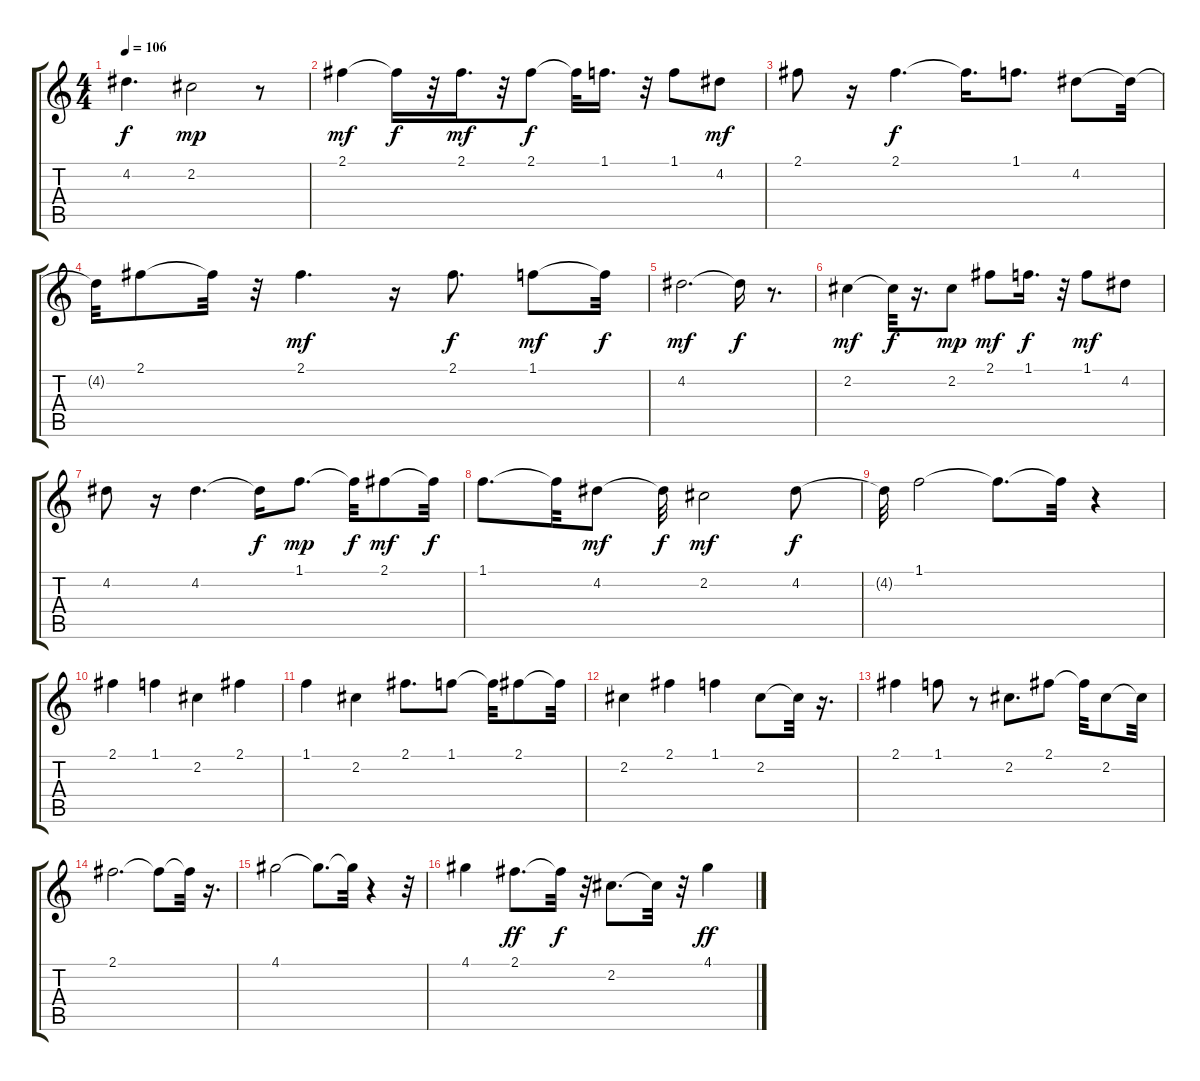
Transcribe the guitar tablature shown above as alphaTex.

\track "" {instrument electricguitarjazz}
\staff {score tabs}
\tuning (E4 B3 G3 D3 A2 E2) {hide}
\ts (4 4)
\tempo 106
\clef g2
\ks c
4.2{t}.4{d dy f} 2.2.2{dy mp} r.8 |
2.1.4{dy mf} 2.1{t}.16{dy f} r.32 2.1.16{d dy mf} r.32 2.1.8{dy f} 2.1{t}.32 1.1.16{d} r.32 1.1.8 4.2.8{dy mf} |
2.1.8 r.16 2.1.4{d dy f} 2.1{t}.16{d} 1.1.8{d} 4.2.8 4.2{t}.32 |
4.2{t}.32 2.1.8 2.1{t}.32 r.32 2.1.4{d dy mf} r.16 2.1.8{d dy f} 1.1.8{dy mf} 1.1{t}.32{dy f} |
4.2.2{d dy mf} 4.2{t}.16{dy f} r.8{d} |
2.2.4{dy mf} 2.2{t}.32{dy f} r.16{d} 2.2.8{dy mp} 2.1.8{dy mf} 1.1.16{d dy f} r.32 1.1.8{dy mf} 4.2.8 |
4.2.8 r.16 4.2.4{d} 4.2{t}.16{dy f} 1.1.8{d dy mp} 1.1{t}.32{dy f} 2.1.8{dy mf} 2.1{t}.32{dy f} |
1.1.8{d} 1.1{t}.32 4.2.8{dy mf} 4.2{t}.32{dy f} 2.2.2{dy mf} 4.2.8{dy f} |
4.2{t}.32 1.1.2 1.1{t}.8{d} 1.1{t}.32 r.4 |
2.1.4 1.1.4 2.2.4 2.1.4 |
1.1.4 2.2.4 2.1.8{d} 1.1.8 1.1{t}.32 2.1.8 2.1{t}.32 |
2.2.4 2.1.4 1.1.4 2.2.8 2.2{t}.32 r.16{d} |
2.1.4 1.1.8 r.8 2.2.8{d} 2.1.8 2.1{t}.32 2.2.8 2.2{t}.32 |
2.1.2{d} 2.1{t}.8 2.1{t}.32 r.16{d} |
4.1.2 4.1{t}.8{d} 4.1{t}.32 r.4 r.32 |
4.1.4 2.1.8{d dy ff} 2.1{t}.32{dy f} r.32 2.2.8{d} 2.2{t}.32 r.32 4.1.4{dy ff}
